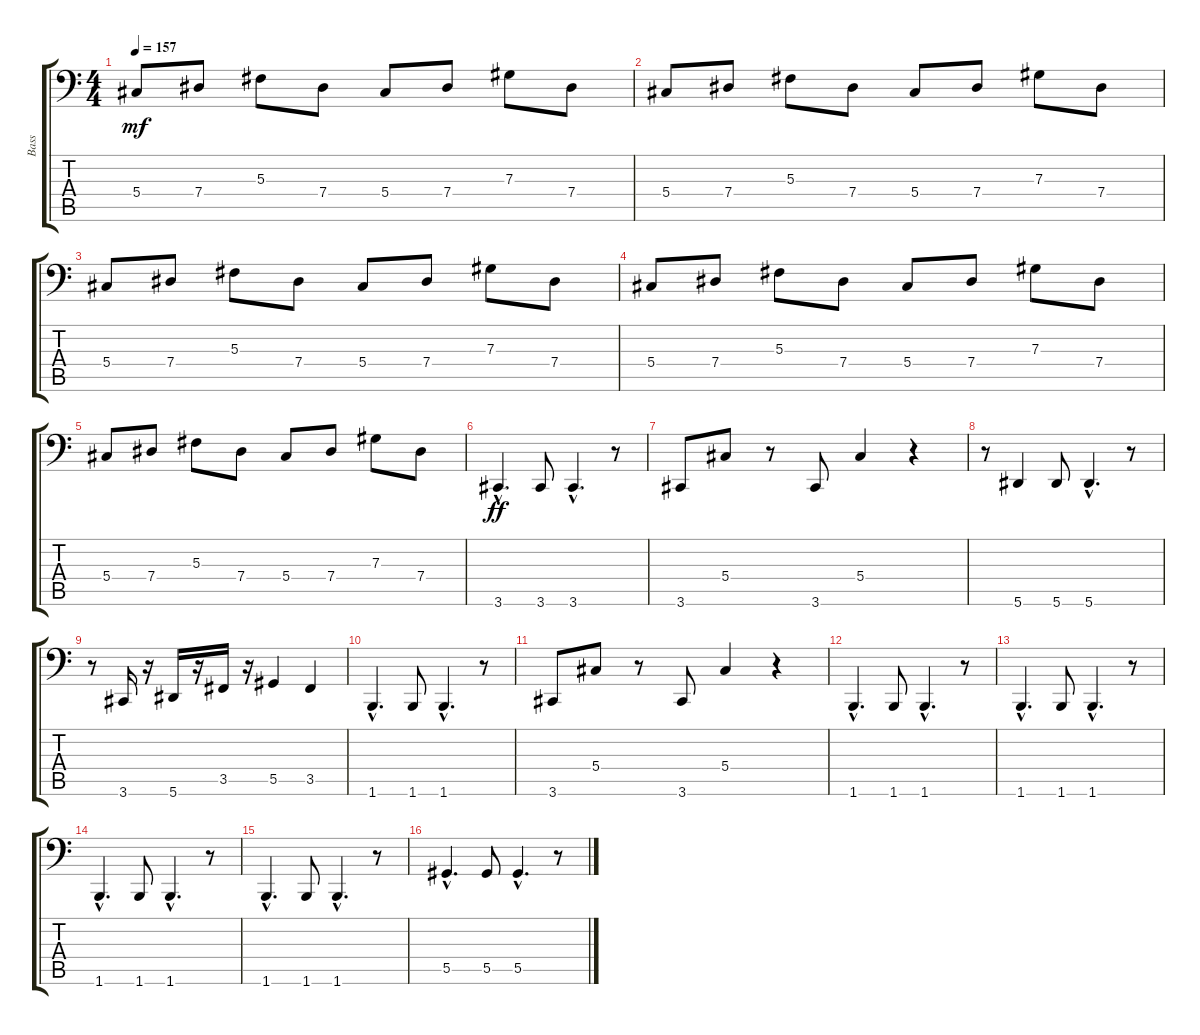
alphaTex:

\track ("Bass" "Bass") {instrument slapbass2}
\staff {score tabs}
\tuning (B2 Gb2 Db2 Ab1 Eb1 Bb0) {hide}
\ts (4 4)
\tempo 157
\clef f4
\ks c
5.4.8{dy mf} 7.4.8 5.3.8 7.4.8 5.4.8 7.4.8 7.3.8 7.4.8 |
5.4.8 7.4.8 5.3.8 7.4.8 5.4.8 7.4.8 7.3.8 7.4.8 |
5.4.8 7.4.8 5.3.8 7.4.8 5.4.8 7.4.8 7.3.8 7.4.8 |
5.4.8 7.4.8 5.3.8 7.4.8 5.4.8 7.4.8 7.3.8 7.4.8 |
5.4.8 7.4.8 5.3.8 7.4.8 5.4.8 7.4.8 7.3.8 7.4.8 |
3.6{hac}.4{d dy ff} 3.6.8 3.6{hac}.4{d} r.8 |
3.6.8 5.4.8 r.8 3.6.8 5.4.4 r.4 |
r.8 5.6.4 5.6.8 5.6{hac}.4{d} r.8 |
r.8 3.6.16 r.16 5.6.16 r.16 3.5.16 r.16 5.5.4 3.5.4 |
1.6{hac}.4{d} 1.6.8 1.6{hac}.4{d} r.8 |
3.6.8 5.4.8 r.8 3.6.8 5.4.4 r.4 |
1.6{hac}.4{d} 1.6.8 1.6{hac}.4{d} r.8 |
1.6{hac}.4{d} 1.6.8 1.6{hac}.4{d} r.8 |
1.6{hac}.4{d} 1.6.8 1.6{hac}.4{d} r.8 |
1.6{hac}.4{d} 1.6.8 1.6{hac}.4{d} r.8 |
5.5{hac}.4{d} 5.5.8 5.5{hac}.4{d} r.8
